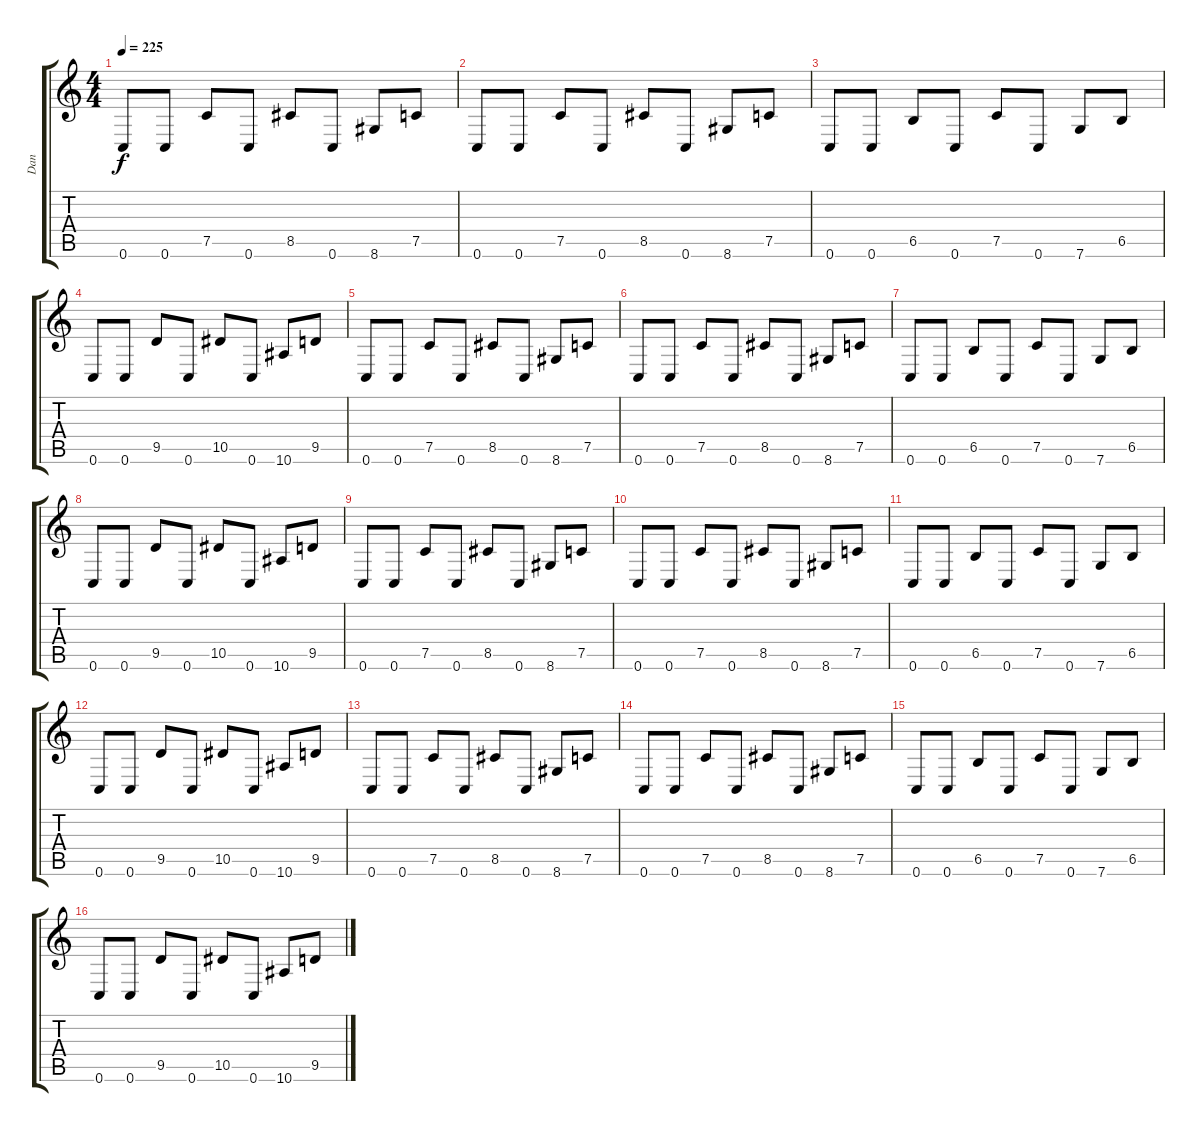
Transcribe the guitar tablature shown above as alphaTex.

\track ("Dan" "Dan") {instrument distortionguitar}
\staff {score tabs}
\tuning (C4 G3 Eb3 Bb2 F2 C2) {hide}
\ts (4 4)
\tempo 225
\clef g2
\ks c
0.6.8{dy f} 0.6.8 7.5.8 0.6.8 8.5.8 0.6.8 8.6.8 7.5.8 |
0.6.8 0.6.8 7.5.8 0.6.8 8.5.8 0.6.8 8.6.8 7.5.8 |
0.6.8 0.6.8 6.5.8 0.6.8 7.5.8 0.6.8 7.6.8 6.5.8 |
0.6.8 0.6.8 9.5.8 0.6.8 10.5.8 0.6.8 10.6.8 9.5.8 |
0.6.8 0.6.8 7.5.8 0.6.8 8.5.8 0.6.8 8.6.8 7.5.8 |
0.6.8 0.6.8 7.5.8 0.6.8 8.5.8 0.6.8 8.6.8 7.5.8 |
0.6.8 0.6.8 6.5.8 0.6.8 7.5.8 0.6.8 7.6.8 6.5.8 |
0.6.8 0.6.8 9.5.8 0.6.8 10.5.8 0.6.8 10.6.8 9.5.8 |
0.6.8 0.6.8 7.5.8 0.6.8 8.5.8 0.6.8 8.6.8 7.5.8 |
0.6.8 0.6.8 7.5.8 0.6.8 8.5.8 0.6.8 8.6.8 7.5.8 |
0.6.8 0.6.8 6.5.8 0.6.8 7.5.8 0.6.8 7.6.8 6.5.8 |
0.6.8 0.6.8 9.5.8 0.6.8 10.5.8 0.6.8 10.6.8 9.5.8 |
0.6.8 0.6.8 7.5.8 0.6.8 8.5.8 0.6.8 8.6.8 7.5.8 |
0.6.8 0.6.8 7.5.8 0.6.8 8.5.8 0.6.8 8.6.8 7.5.8 |
0.6.8 0.6.8 6.5.8 0.6.8 7.5.8 0.6.8 7.6.8 6.5.8 |
0.6.8 0.6.8 9.5.8 0.6.8 10.5.8 0.6.8 10.6.8 9.5.8
